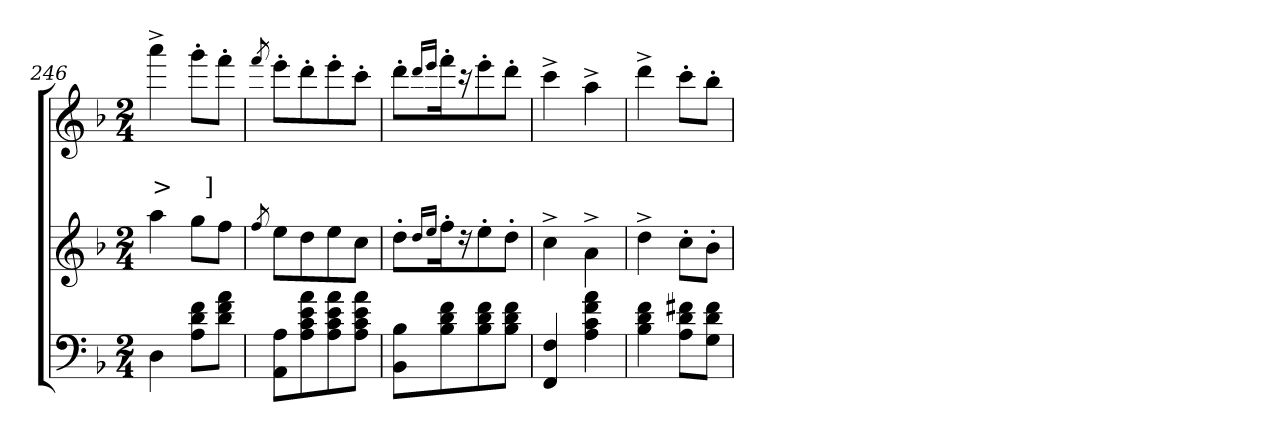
**kern	**kern	**kern	**text	**text
*part3	*part2	*part1	*part1	*part1
*staff3	*staff2	*staff1	*staff1	*staff1
*clefF4	*clefG2	*clefG2	*	*
*k[b-]	*k[b-]	*k[b-]	*	*
*M2/4	*M2/4	*M2/4	*	*
=246	=246	=246	=246	=246
4D	4aa	4aaa^>	.	>
8f 8d 8AL	8ggL	8ggg'>L	.	.
8a 8f 8dJ	8ffJ	8fff'>J	.	]
=247	=247	=247	=247	=247
.	8qff/	8qfff/	.	.
8A 8AAL	8eeL	8eee'>L	.	.
8a 8e 8c 8A	8dd	8ddd'>	.	.
8a 8e 8c 8A	8ee	8eee'>	.	.
8a 8e 8c 8AJ	8ccJ	8ccc'>J	.	.
=248	=248	=248	=248	=248
8B- 8BB-L	8dd'>L	8ddd'>L	.	.
.	16qqdd/L	16qqddd/L	.	.
.	16qqee/J	16qqeee/J	.	.
8f 8d 8B-	16ff'>	16fff'>	.	.
.	16r	16r	.	.
8f 8d 8B-	8ee'>	8eee'>	.	.
8f 8d 8B-J	8dd'>J	8ddd'>J	.	.
=249	=249	=249	=249	=249
4F 4FF	4cc^>	4ccc^>	.	.
4a 4f 4c 4A	4a^>\	4aa^>\	.	.
=250	=250	=250	=250	=250
4f 4d 4B-	4dd^>	4ddd^>	.	.
8f#X 8d 8AL	8cc'>L	8ccc'>L	.	.
8f# 8d 8GJ	8b-'>J	8bb-'>J	.	.
=	=	=	=	=
*-	*-	*-	*-	*-
